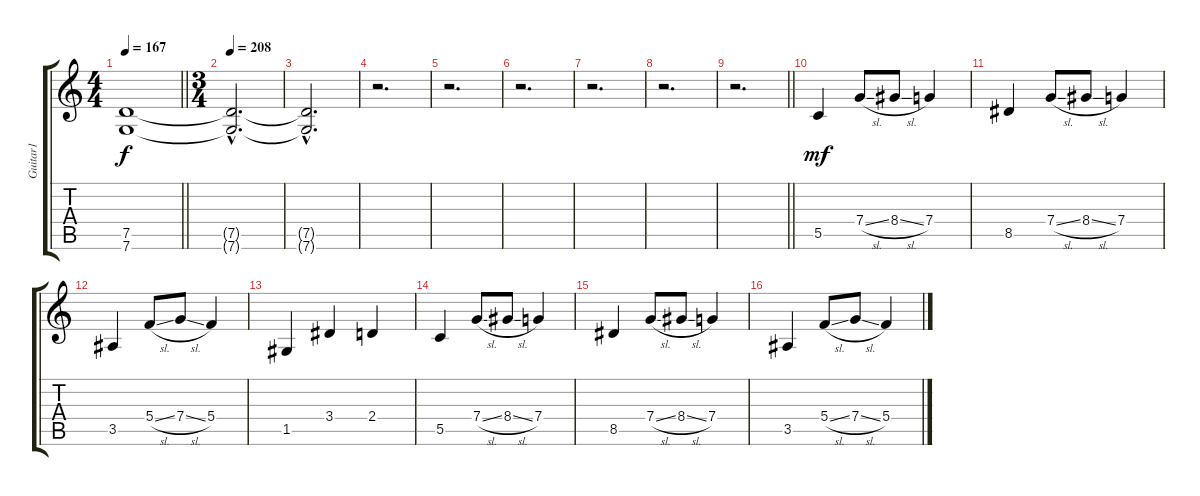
\track ("Guitar1" "Guitar1") {instrument distortionguitar}
\staff {score tabs}
\tuning (D4 A3 F3 C3 G2 C2) {hide}
\ts (4 4)
\tempo 167
\clef g2
\barLineRight lightlight
\ks c
(7.5{t} 7.6{t}).1{dy f} |
\ts (3 4)
\tempo 208
(7.5{hac t} 7.6{hac t}).2{d} |
(7.5{hac t} 7.6{hac t}).2{d} |
r.2{d} |
r.2{d} |
r.2{d} |
r.2{d} |
r.2{d} |
\barLineRight lightlight
r.2{d} |
5.5.4{dy mf} 7.4{sl}.8 8.4{sl}.8 7.4.4 |
8.5.4 7.4{sl}.8 8.4{sl}.8 7.4.4 |
3.5.4 5.4{sl}.8 7.4{sl}.8 5.4.4 |
1.5.4 3.4.4 2.4.4 |
5.5.4 7.4{sl}.8 8.4{sl}.8 7.4.4 |
8.5.4 7.4{sl}.8 8.4{sl}.8 7.4.4 |
3.5.4 5.4{sl}.8 7.4{sl}.8 5.4.4
